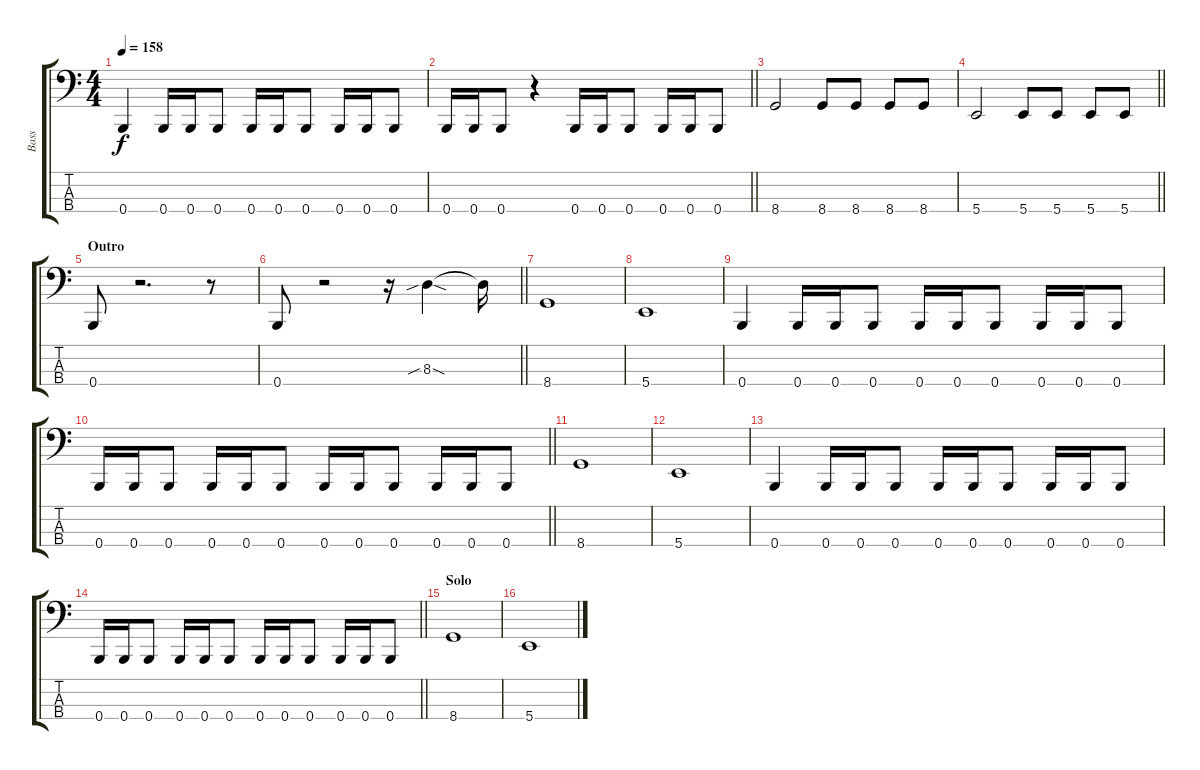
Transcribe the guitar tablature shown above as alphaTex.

\track ("Bass" "Bass") {instrument electricbassfinger}
\staff {score tabs}
\tuning (E2 B1 Gb1 B0) {hide}
\ts (4 4)
\tempo 158
\clef f4
\ks c
0.4.4{dy f} 0.4.16 0.4.16 0.4.8 0.4.16 0.4.16 0.4.8 0.4.16 0.4.16 0.4.8 |
\barLineRight lightlight
0.4.16 0.4.16 0.4.8 r.4 0.4.16 0.4.16 0.4.8 0.4.16 0.4.16 0.4.8 |
8.4.2 8.4.8 8.4.8 8.4.8 8.4.8 |
\barLineRight lightlight
5.4.2 5.4.8 5.4.8 5.4.8 5.4.8 |
\section ("" "Outro")
0.4.8 r.2{d} r.8 |
\barLineRight lightlight
0.4.8 r.2 r.16 8.3{sib sod}.4 8.3{t}.16 |
8.4.1 |
5.4.1 |
0.4.4 0.4.16 0.4.16 0.4.8 0.4.16 0.4.16 0.4.8 0.4.16 0.4.16 0.4.8 |
\barLineRight lightlight
0.4.16 0.4.16 0.4.8 0.4.16 0.4.16 0.4.8 0.4.16 0.4.16 0.4.8 0.4.16 0.4.16 0.4.8 |
8.4.1 |
5.4.1 |
0.4.4 0.4.16 0.4.16 0.4.8 0.4.16 0.4.16 0.4.8 0.4.16 0.4.16 0.4.8 |
\barLineRight lightlight
0.4.16 0.4.16 0.4.8 0.4.16 0.4.16 0.4.8 0.4.16 0.4.16 0.4.8 0.4.16 0.4.16 0.4.8 |
\section ("" "Solo")
8.4.1 |
5.4.1
